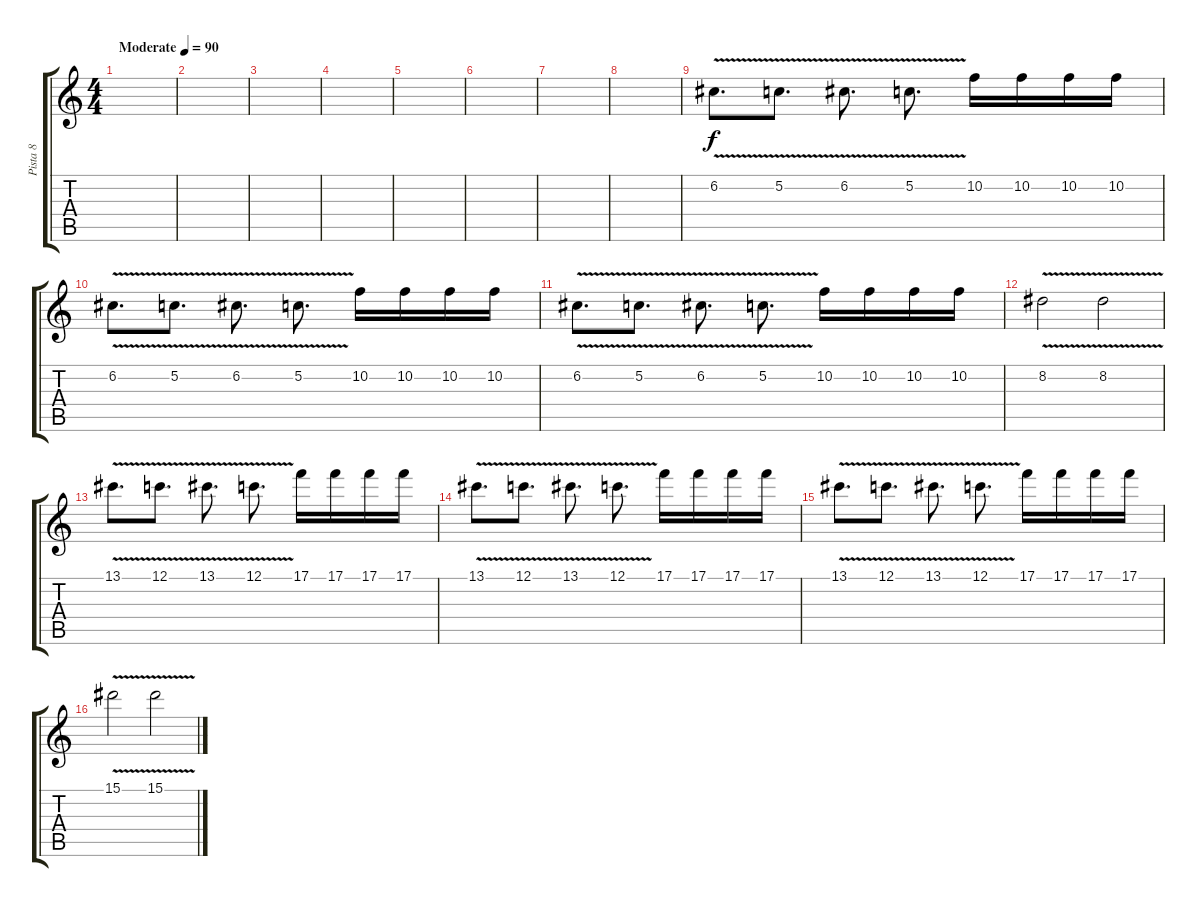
\track ("Pista 8" "Pista 8") {instrument overdrivenguitar}
\staff {score tabs}
\tuning (C4 G3 Eb3 Bb2 F2 C2) {hide}
\ts (4 4)
\tempo (90 "Moderate")
\clef g2
\ks c
|
|
|
|
|
|
|
|
6.2{v}.8{d} 5.2{v}.8{d} 6.2{v}.8{d} 5.2{v}.8{d} 10.2.16 10.2.16 10.2.16 10.2.16 |
6.2{v}.8{d} 5.2{v}.8{d} 6.2{v}.8{d} 5.2{v}.8{d} 10.2.16 10.2.16 10.2.16 10.2.16 |
6.2{v}.8{d} 5.2{v}.8{d} 6.2{v}.8{d} 5.2{v}.8{d} 10.2.16 10.2.16 10.2.16 10.2.16 |
8.2{v}.2 8.2{v}.2 |
13.1{v}.8{d} 12.1{v}.8{d} 13.1{v}.8{d} 12.1{v}.8{d} 17.1.16 17.1.16 17.1.16 17.1.16 |
13.1{v}.8{d} 12.1{v}.8{d} 13.1{v}.8{d} 12.1{v}.8{d} 17.1.16 17.1.16 17.1.16 17.1.16 |
13.1{v}.8{d} 12.1{v}.8{d} 13.1{v}.8{d} 12.1{v}.8{d} 17.1.16 17.1.16 17.1.16 17.1.16 |
15.1{v}.2 15.1{v}.2
